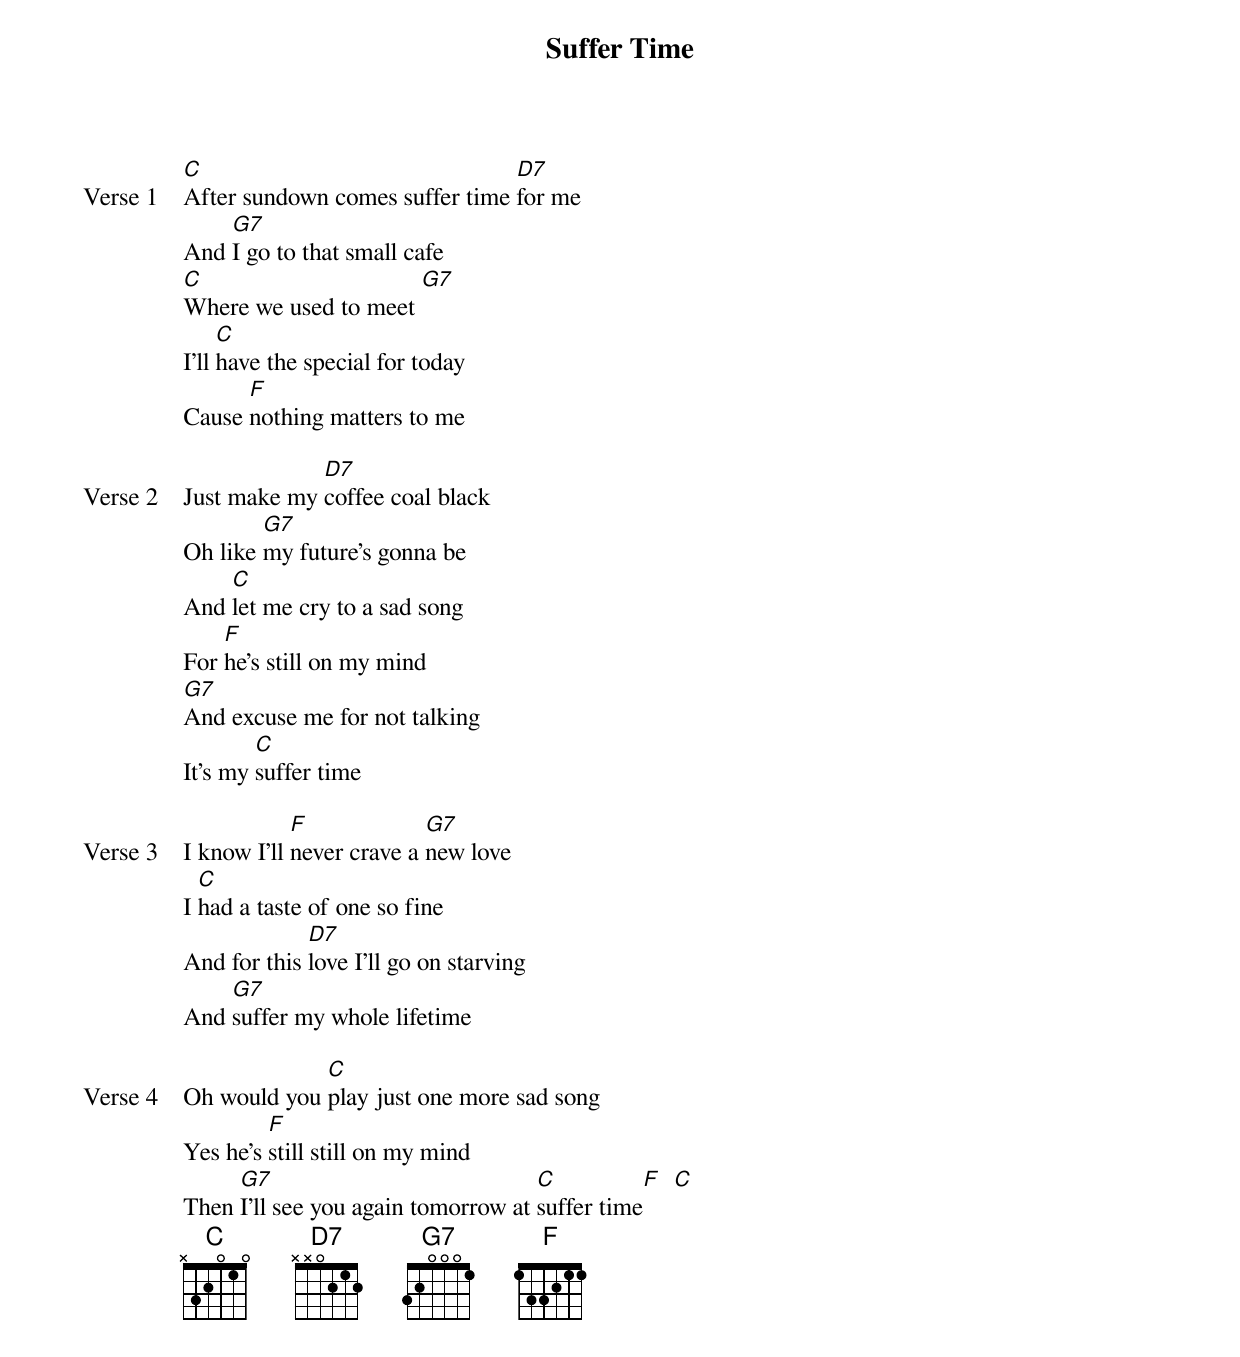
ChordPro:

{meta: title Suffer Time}
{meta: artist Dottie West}
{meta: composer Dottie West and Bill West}

{start_of_verse: Verse 1}
[C]After sundown comes suffer time [D7]for me
And [G7]I go to that small cafe
[C]Where we used to meet [G7]
I'll [C]have the special for today
Cause [F]nothing matters to me
{end_of_verse}

{start_of_verse: Verse 2}
Just make my [D7]coffee coal black
Oh like [G7]my future's gonna be
And [C]let me cry to a sad song
For [F]he's still on my mind
[G7]And excuse me for not talking
It's my [C]suffer time
{end_of_verse}

{start_of_verse: Verse 3}
I know I'll [F]never crave a [G7]new love
I [C]had a taste of one so fine
And for this [D7]love I'll go on starving
And [G7]suffer my whole lifetime
{end_of_verse}

{start_of_verse: Verse 4}
Oh would you [C]play just one more sad song
Yes he's [F]still still on my mind
Then [G7]I'll see you again tomorrow at [C]suffer time[F]  [C]
{end_of_verse}
